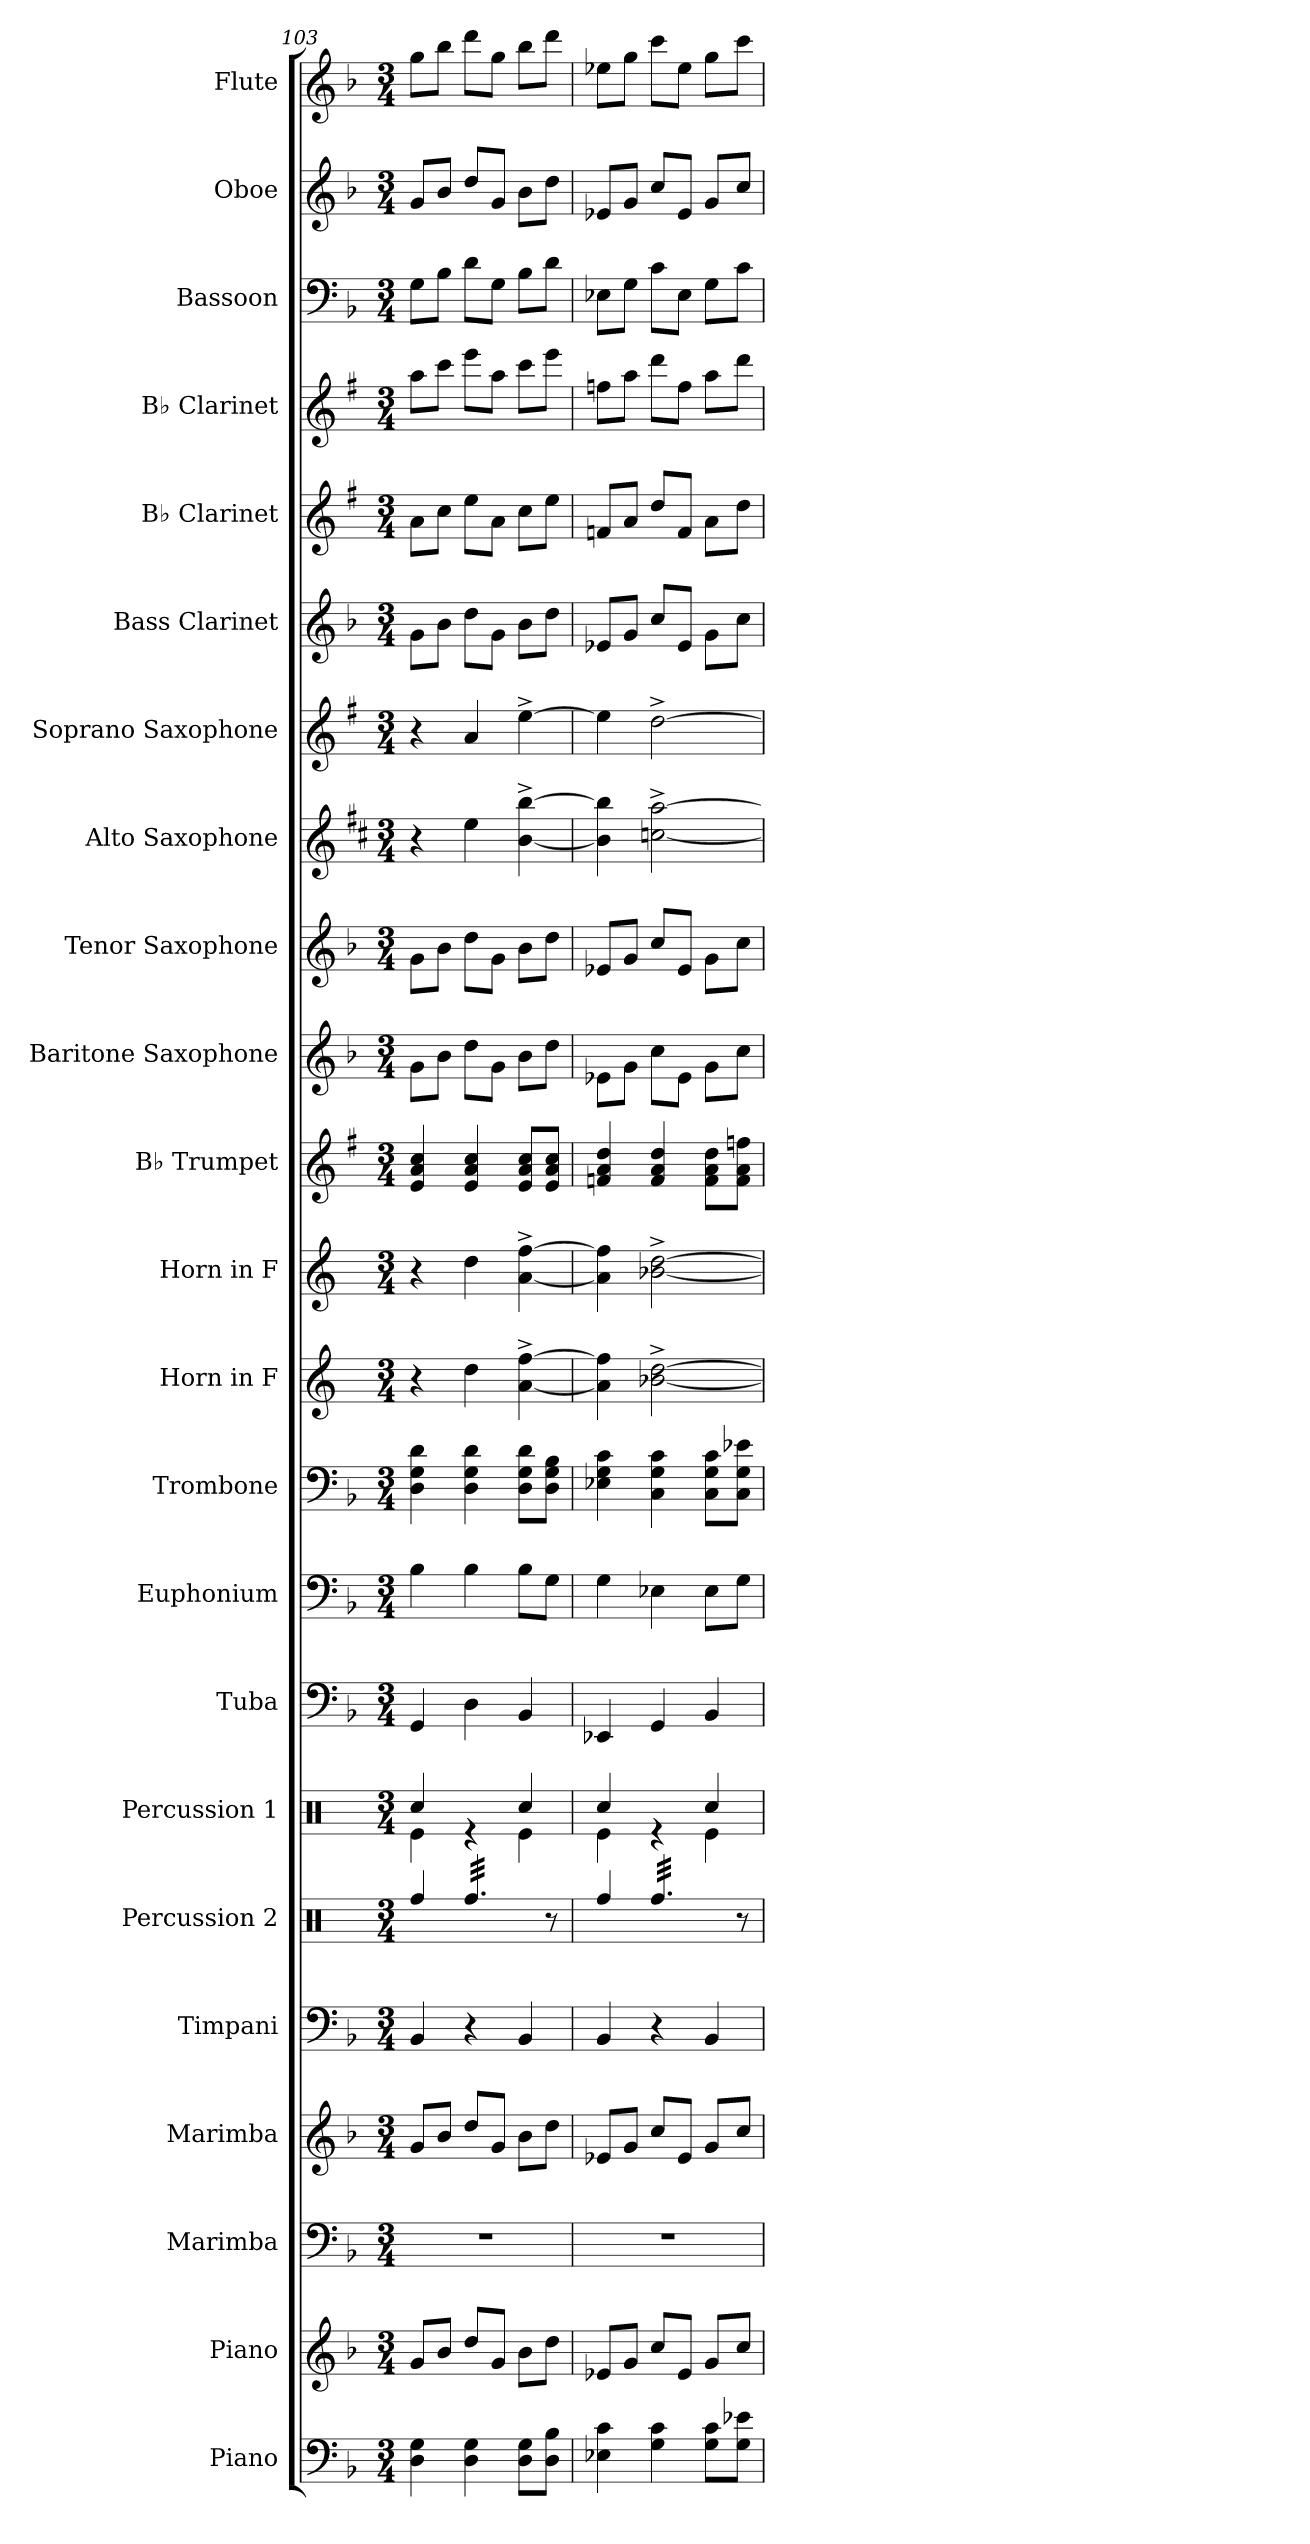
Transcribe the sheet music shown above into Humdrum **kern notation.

**kern	**kern	**kern	**kern	**kern	**kern	**kern	**kern	**kern	**kern	**kern	**kern	**kern	**kern	**kern	**kern	**kern	**kern	**kern	**kern	**kern	**kern	**kern
*part23	*part22	*part21	*part20	*part19	*part18	*part17	*part16	*part15	*part14	*part13	*part12	*part11	*part10	*part9	*part8	*part7	*part6	*part5	*part4	*part3	*part2	*part1
*staff23	*staff22	*staff21	*staff20	*staff19	*staff18	*staff17	*staff16	*staff15	*staff14	*staff13	*staff12	*staff11	*staff10	*staff9	*staff8	*staff7	*staff6	*staff5	*staff4	*staff3	*staff2	*staff1
*I"Piano	*I"Piano	*I"Marimba	*I"Marimba	*I"Timpani	*I"Percussion 2	*I"Percussion 1	*I"Tuba	*I"Euphonium	*I"Trombone	*I"Horn in F	*I"Horn in F	*I"B♭ Trumpet	*I"Baritone Saxophone	*I"Tenor Saxophone	*I"Alto Saxophone	*I"Soprano Saxophone	*I"Bass Clarinet	*I"B♭ Clarinet	*I"B♭ Clarinet	*I"Bassoon	*I"Oboe	*I"Flute
*I'Pno.	*I'Pno.	*I'Mrm.	*I'Mrm.	*I'Timp.	*I'Pr. 2	*I'Pr. 1	*I'Tu.	*I'Eu.	*I'Trb.	*	*	*I'B♭ Tpt.	*I'Bar. Sax.	*I'T. Sax.	*I'A. Sax.	*I'S. Sax.	*I'B. Cl.	*I'B♭ Cl.	*I'B♭ Cl.	*I'Bsn.	*I'Ob.	*I'Fl.
*clefF4	*clefG2	*clefF4	*clefG2	*clefF4	*clefX	*clefX	*clefF4	*clefF4	*clefF4	*clefG2	*clefG2	*clefG2	*clefG2	*clefG2	*clefG2	*clefG2	*clefG2	*clefG2	*clefG2	*clefF4	*clefG2	*clefG2
*	*	*	*	*	*	*	*	*	*	*ITrd4c7	*ITrd4c7	*ITrd1c2	*ITrd12c21	*ITrd8c14	*ITrd5c9	*ITrd1c2	*ITrd8c14	*ITrd1c2	*ITrd1c2	*	*	*
*k[b-]	*k[b-]	*k[b-]	*k[b-]	*k[b-]	*k[]	*k[]	*k[b-]	*k[b-]	*k[b-]	*k[b-]	*k[b-]	*k[b-]	*k[b-]	*k[b-]	*k[b-]	*k[b-]	*k[b-]	*k[b-]	*k[b-]	*k[b-]	*k[b-]	*k[b-]
*M3/4	*M3/4	*M3/4	*M3/4	*M3/4	*M3/4	*M3/4	*M3/4	*M3/4	*M3/4	*M3/4	*M3/4	*M3/4	*M3/4	*M3/4	*M3/4	*M3/4	*M3/4	*M3/4	*M3/4	*M3/4	*M3/4	*M3/4
=103	=103	=103	=103	=103	=103	=103	=103	=103	=103	=103	=103	=103	=103	=103	=103	=103	=103	=103	=103	=103	=103	=103
*	*	*	*	*	*	*^	*	*	*	*	*	*	*	*	*	*	*	*	*	*	*	*
4D\ 4G\	8g/L	2.r	8g/L	4BB-/	4Rff/	4Re\	4Rcc/	4GG/	4B-\	4D\ 4G\ 4d\	4r	4r	4d/ 4g/ 4b-/	8G\L	8G\L	4r	4r	8G\L	8g\L	8gg\L	8G\L	8g/L	8gg\L
.	8b-/J	.	8b-/J	.	.	.	.	.	.	.	.	.	.	8B-\J	8B-\J	.	.	8B-\J	8b-\J	8bb-\J	8B-\J	8b-/J	8bb-\J
*	*	*	*	*	*tremolo	*	*	*	*	*	*	*	*	*	*	*	*	*	*	*	*	*	*
4D\ 4G\	8dd/L	.	8dd/L	4r	32Rff/LLL	4re	4ryy	4D\	4B-\	4D\ 4G\ 4d\	4g\	4g\	4d/ 4g/ 4b-/	8d\L	8d\L	4g\	4g/	8d\L	8dd\L	8ddd\L	8d\L	8dd/L	8ddd\L
.	.	.	.	.	32Rff/	.	.	.	.	.	.	.	.	.	.	.	.	.	.	.	.	.	.
.	.	.	.	.	32Rff/	.	.	.	.	.	.	.	.	.	.	.	.	.	.	.	.	.	.
.	.	.	.	.	32Rff/	.	.	.	.	.	.	.	.	.	.	.	.	.	.	.	.	.	.
.	8g/J	.	8g/J	.	32Rff/	.	.	.	.	.	.	.	.	8G\J	8G\J	.	.	8G\J	8g\J	8gg\J	8G\J	8g/J	8gg\J
.	.	.	.	.	32Rff/	.	.	.	.	.	.	.	.	.	.	.	.	.	.	.	.	.	.
.	.	.	.	.	32Rff/	.	.	.	.	.	.	.	.	.	.	.	.	.	.	.	.	.	.
.	.	.	.	.	32Rff/	.	.	.	.	.	.	.	.	.	.	.	.	.	.	.	.	.	.
8D\ 8G\L	8b-\L	.	8b-\L	4BB-/	32Rff/	4Re\	4Rcc/	4BB-/	8B-\L	8D\ 8G\ 8d\L	[4d\^ [4b-\^	[4d\^ [4b-\^	8d/ 8g/ 8b-/L	8B-\L	8B-\L	[4d\^ [4dd\^	[4dd^\	8B-\L	8b-\L	8bb-\L	8B-\L	8b-\L	8bb-\L
.	.	.	.	.	32Rff/	.	.	.	.	.	.	.	.	.	.	.	.	.	.	.	.	.	.
.	.	.	.	.	32Rff/	.	.	.	.	.	.	.	.	.	.	.	.	.	.	.	.	.	.
.	.	.	.	.	32Rff/JJJ	.	.	.	.	.	.	.	.	.	.	.	.	.	.	.	.	.	.
*	*	*	*	*	*Xtremolo	*	*	*	*	*	*	*	*	*	*	*	*	*	*	*	*	*	*
8D\ 8B-\J	8dd\J	.	8dd\J	.	8r	.	.	.	8G\J	8D\ 8G\ 8B-\J	.	.	8d/ 8g/ 8b-/J	8d\J	8d\J	.	.	8d\J	8dd\J	8ddd\J	8d\J	8dd\J	8ddd\J
!!LO:PB:g=z
=104	=104	=104	=104	=104	=104	=104	=104	=104	=104	=104	=104	=104	=104	=104	=104	=104	=104	=104	=104	=104	=104	=104	=104
4E-X\ 4c\	8e-X/L	2.r	8e-X/L	4BB-/	4Rff/	4Re\	4Rcc/	4EE-X/	4G\	4E-X\ 4G\ 4c\	4d\] 4b-\]	4d\] 4b-\]	4e-X/ 4g/ 4cc/	8E-X\L	8E-X/L	4d\] 4dd\]	4dd\]	8E-X/L	8e-X/L	8ee-X\L	8E-X\L	8e-X/L	8ee-X\L
.	8g/J	.	8g/J	.	.	.	.	.	.	.	.	.	.	8G\J	8G/J	.	.	8G/J	8g/J	8gg\J	8G\J	8g/J	8gg\J
*	*	*	*	*	*tremolo	*	*	*	*	*	*	*	*	*	*	*	*	*	*	*	*	*	*
4G\ 4c\	8cc/L	.	8cc/L	4r	32Rff/LLL	4re	4ryy	4GG/	4E-X\	4C\ 4G\ 4c\	[2e-X\^ [2g\^	[2e-X\^ [2g\^	4e-/ 4g/ 4cc/	8c\L	8c/L	[2e-X\^ [2cc\^	[2cc^\	8c/L	8cc/L	8ccc\L	8c\L	8cc/L	8ccc\L
.	.	.	.	.	32Rff/	.	.	.	.	.	.	.	.	.	.	.	.	.	.	.	.	.	.
.	.	.	.	.	32Rff/	.	.	.	.	.	.	.	.	.	.	.	.	.	.	.	.	.	.
.	.	.	.	.	32Rff/	.	.	.	.	.	.	.	.	.	.	.	.	.	.	.	.	.	.
.	8e-/J	.	8e-/J	.	32Rff/	.	.	.	.	.	.	.	.	8E-\J	8E-/J	.	.	8E-/J	8e-/J	8ee-\J	8E-\J	8e-/J	8ee-\J
.	.	.	.	.	32Rff/	.	.	.	.	.	.	.	.	.	.	.	.	.	.	.	.	.	.
.	.	.	.	.	32Rff/	.	.	.	.	.	.	.	.	.	.	.	.	.	.	.	.	.	.
.	.	.	.	.	32Rff/	.	.	.	.	.	.	.	.	.	.	.	.	.	.	.	.	.	.
8G\ 8c\L	8g/L	.	8g/L	4BB-/	32Rff/	4Re\	4Rcc/	4BB-/	8E-\L	8C\ 8G\ 8c\L	.	.	8e-\ 8g\ 8cc\L	8G\L	8G\L	.	.	8G\L	8g\L	8gg\L	8G\L	8g/L	8gg\L
.	.	.	.	.	32Rff/	.	.	.	.	.	.	.	.	.	.	.	.	.	.	.	.	.	.
.	.	.	.	.	32Rff/	.	.	.	.	.	.	.	.	.	.	.	.	.	.	.	.	.	.
.	.	.	.	.	32Rff/JJJ	.	.	.	.	.	.	.	.	.	.	.	.	.	.	.	.	.	.
*	*	*	*	*	*Xtremolo	*	*	*	*	*	*	*	*	*	*	*	*	*	*	*	*	*	*
8G\ 8e-X\J	8cc/J	.	8cc/J	.	8r	.	.	.	8G\J	8C\ 8G\ 8e-X\J	.	.	8e-\ 8g\ 8ee-X\J	8c\J	8c\J	.	.	8c\J	8cc\J	8ccc\J	8c\J	8cc/J	8ccc\J
*	*	*	*	*	*	*v	*v	*	*	*	*	*	*	*	*	*	*	*	*	*	*	*	*
=	=	=	=	=	=	=	=	=	=	=	=	=	=	=	=	=	=	=	=	=	=	=
*-	*-	*-	*-	*-	*-	*-	*-	*-	*-	*-	*-	*-	*-	*-	*-	*-	*-	*-	*-	*-	*-	*-
